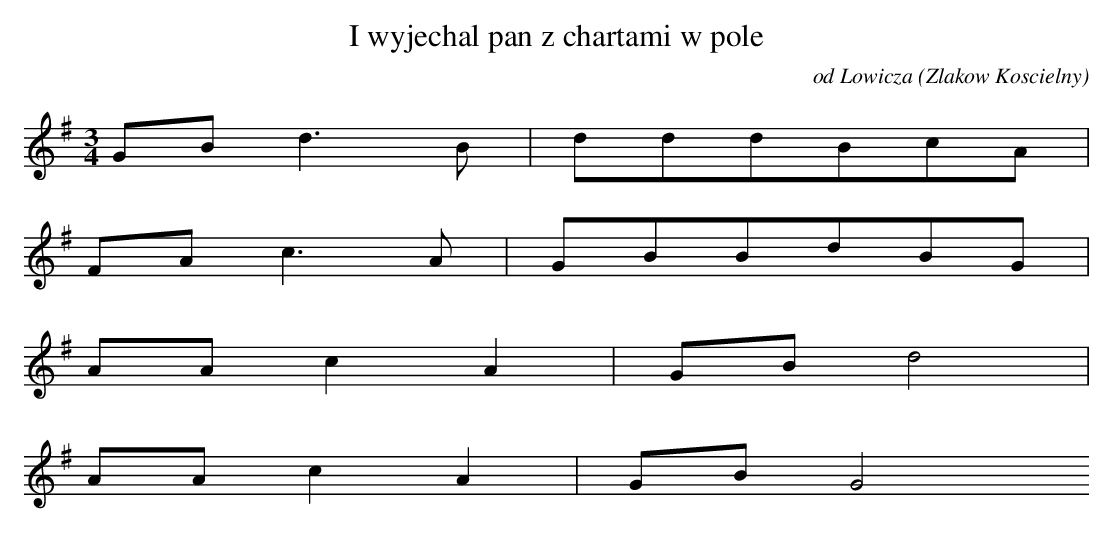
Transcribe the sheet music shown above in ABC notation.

X:1
T: I wyjechal pan z chartami w pole
O: od Lowicza (Zlakow Koscielny)
M: 3/4
L: 1/8
K: G
GBd3B | dddBcA |
FAc3A | GBBdBG |
AAc2A2 | GBd4 |
AAc2A2 | GBG4
